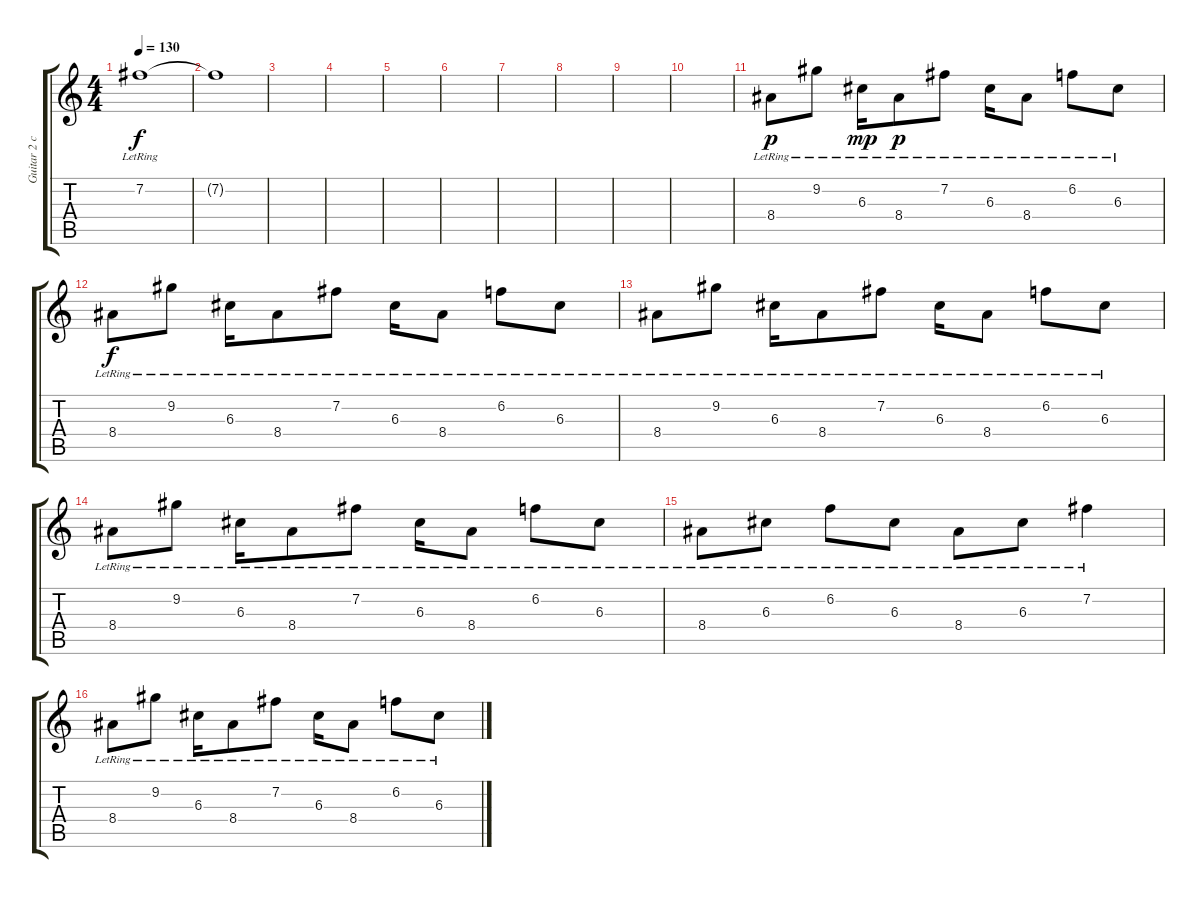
\track ("Guitar 2 clean" "Guitar 2 c") {instrument acousticguitarsteel}
\staff {score tabs}
\tuning (E4 B3 G3 D3 A2 E2) {hide}
\ts (4 4)
\tempo 130
\clef g2
\ks c
7.2{lr}.1{dy f} |
7.2{t}.1 |
|
|
|
|
|
|
|
|
8.4{lr}.8{dy p} 9.2{lr}.8 6.3{lr}.16{dy mp} 8.4{lr}.8{dy p} 7.2{lr}.8 6.3{lr}.16 8.4{lr}.8 6.2{lr}.8 6.3{lr}.8 |
8.4{lr}.8{dy f} 9.2{lr}.8 6.3{lr}.16 8.4{lr}.8 7.2{lr}.8 6.3{lr}.16 8.4{lr}.8 6.2{lr}.8 6.3{lr}.8 |
8.4{lr}.8 9.2{lr}.8 6.3{lr}.16 8.4{lr}.8 7.2{lr}.8 6.3{lr}.16 8.4{lr}.8 6.2{lr}.8 6.3{lr}.8 |
8.4{lr}.8 9.2{lr}.8 6.3{lr}.16 8.4{lr}.8 7.2{lr}.8 6.3{lr}.16 8.4{lr}.8 6.2{lr}.8 6.3{lr}.8 |
8.4{lr}.8 6.3{lr}.8 6.2{lr}.8 6.3{lr}.8 8.4{lr}.8 6.3{lr}.8 7.2{lr}.4 |
8.4{lr}.8 9.2{lr}.8 6.3{lr}.16 8.4{lr}.8 7.2{lr}.8 6.3{lr}.16 8.4{lr}.8 6.2{lr}.8 6.3{lr}.8
